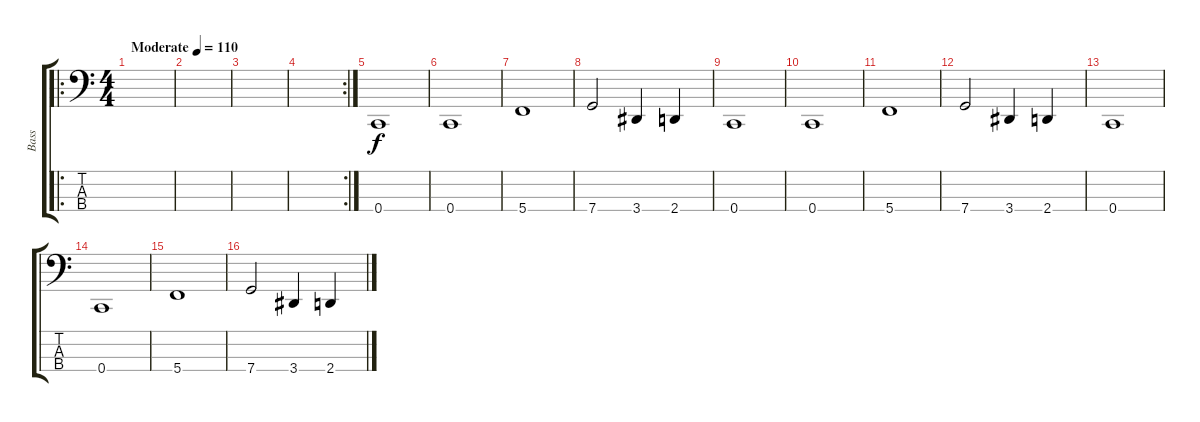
\track ("Bass" "Bass") {instrument electricbasspick}
\staff {score tabs}
\tuning (F2 C2 G1 C1) {hide}
\ro
\ts (4 4)
\tempo (110 "Moderate")
\clef f4
\ks c
|
|
|
\rc 2
|
0.4.1 |
0.4.1 |
5.4.1 |
7.4.2 3.4.4 2.4.4 |
0.4.1 |
0.4.1 |
5.4.1 |
7.4.2 3.4.4 2.4.4 |
0.4.1 |
0.4.1 |
5.4.1 |
7.4.2 3.4.4 2.4.4
